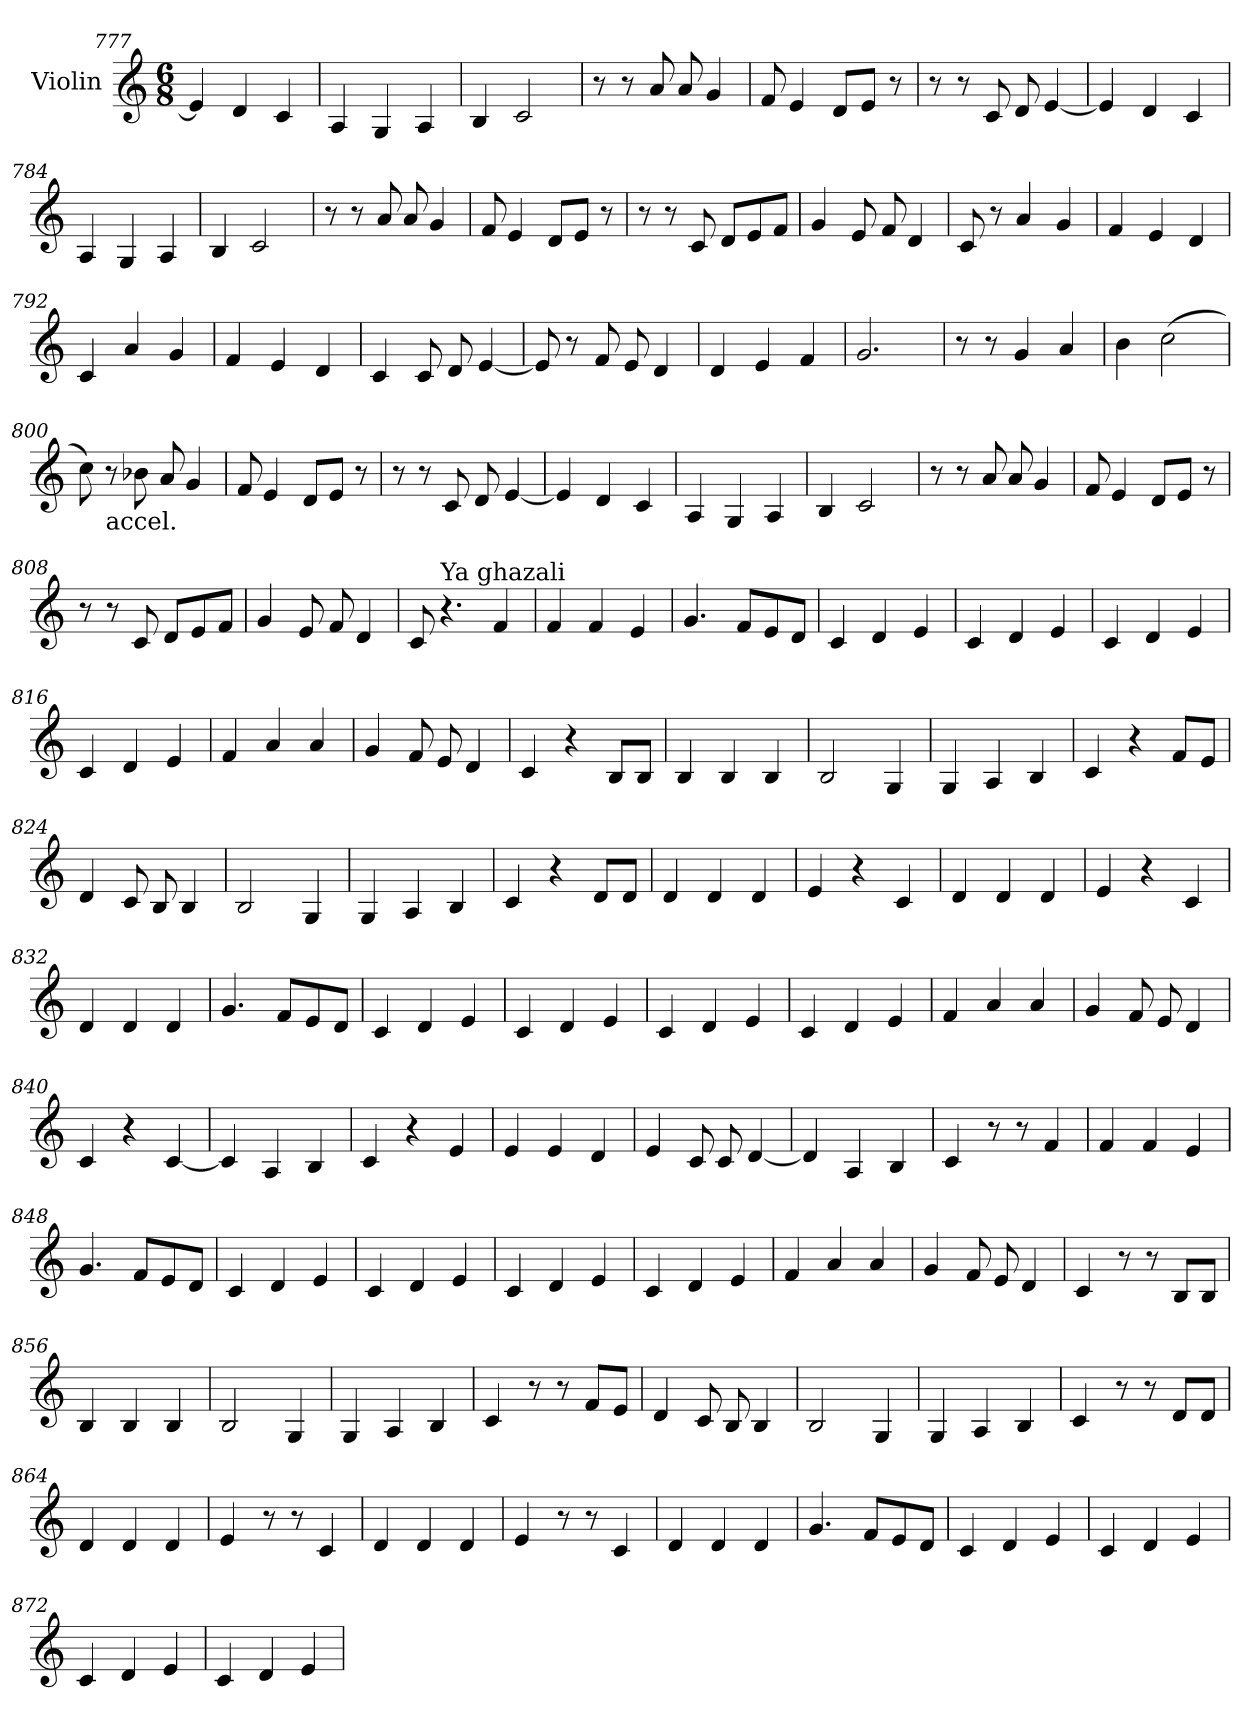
**kern
*part1
*staff1
*I"Violin
*clefG2
*k[]
*C:
*M6/8
=777
4e/]
4d/
4c/
!!LO:PB:g=z
=778
4A/
4G/
4A/
=779
4B/
2c/
=780
8r
8r
8a/
8a/
4g/
!!LO:PB:g=z
=781
8f/
4e/
8d/L
8e/J
8r
=782
8r
8r
8c/
8d/
[4e/
=783
4e/]
4d/
4c/
!!LO:PB:g=z
=784
4A/
4G/
4A/
=785
4B/
2c/
=786
8r
8r
8a/
8a/
4g/
!!LO:PB:g=z
=787
8f/
4e/
8d/L
8e/J
8r
=788
8r
8r
8c/
8d/L
8e/
8f/J
=789
4g/
8e/
8f/
4d/
!!LO:PB:g=z
=790
8c/
8r
4a/
4g/
=791
4f/
4e/
4d/
=792
4c/
4a/
4g/
=793
4f/
4e/
4d/
=794
4c/
8c/
8d/
[4e/
=795
8e/]
8r
8f/
8e/
4d/
!!LO:PB:g=z
=796
4d/
4e/
4f/
=797
2.g/
=798
8r
8r
4g/
4a/
=799
4b\
(2cc\
!!LO:PB:g=z
=800
8cc\)
!LO:TX:b:t=accel.
8r
8b-X\
8a/
4g/
=801
8f/
4e/
8d/L
8e/J
8r
=802
8r
8r
8c/
8d/
[4e/
!!LO:PB:g=z
=803
4e/]
4d/
4c/
=804
4A/
4G/
4A/
=805
4B/
2c/
=806
8r
8r
8a/
8a/
4g/
!!LO:PB:g=z
=807
8f/
4e/
8d/L
8e/J
8r
=808
8r
8r
8c/
8d/L
8e/
8f/J
=809
4g/
8e/
8f/
4d/
!!LO:PB:g=z
=810
*MM160
8c/
!LO:TX:a:t=Ya ghazali
4.r
4f/
=811
4f/
4f/
4e/
=812
4.g/
8f/L
8e/
8d/J
!!LO:PB:g=z
=813
4c/
4d/
4e/
=814
4c/
4d/
4e/
=815
4c/
4d/
4e/
=816
4c/
4d/
4e/
!!LO:PB:g=z
=817
4f/
4a/
4a/
=818
4g/
8f/
8e/
4d/
=819
4c/
4r
8B/L
8B/J
!!LO:PB:g=z
=820
4B/
4B/
4B/
=821
2B/
4G/
=822
4G/
4A/
4B/
=823
4c/
4r
8f/L
8e/J
!!LO:PB:g=z
=824
4d/
8c/
8B/
4B/
=825
2B/
4G/
=826
4G/
4A/
4B/
!!LO:PB:g=z
=827
4c/
4r
8d/L
8d/J
=828
4d/
4d/
4d/
=829
4e/
4r
4c/
=830
4d/
4d/
4d/
!!LO:PB:g=z
=831
4e/
4r
4c/
=832
4d/
4d/
4d/
=833
4.g/
8f/L
8e/
8d/J
!!LO:PB:g=z
=834
4c/
4d/
4e/
=835
4c/
4d/
4e/
=836
4c/
4d/
4e/
=837
4c/
4d/
4e/
!!LO:PB:g=z
=838
4f/
4a/
4a/
=839
4g/
8f/
8e/
4d/
=840
4c/
4r
[4c/
!!LO:PB:g=z
=841
4c/]
4A/
4B/
=842
4c/
4r
4e/
=843
4e/
4e/
4d/
=844
4e/
8c/
8c/
[4d/
!!LO:PB:g=z
=845
4d/]
4A/
4B/
=846
4c/
8r
8r
4f/
=847
4f/
4f/
4e/
=848
4.g/
8f/L
8e/
8d/J
=849
4c/
4d/
4e/
=850
4c/
4d/
4e/
!!LO:PB:g=z
=851
4c/
4d/
4e/
=852
4c/
4d/
4e/
=853
4f/
4a/
4a/
=854
4g/
8f/
8e/
4d/
!!LO:PB:g=z
=855
4c/
8r
8r
8B/L
8B/J
=856
4B/
4B/
4B/
=857
2B/
4G/
!!LO:PB:g=z
=858
4G/
4A/
4B/
=859
4c/
8r
8r
8f/L
8e/J
=860
4d/
8c/
8B/
4B/
=861
2B/
4G/
!!LO:PB:g=z
=862
4G/
4A/
4B/
=863
4c/
8r
8r
8d/L
8d/J
=864
4d/
4d/
4d/
!!LO:PB:g=z
=865
4e/
8r
8r
4c/
=866
4d/
4d/
4d/
=867
4e/
8r
8r
4c/
=868
4d/
4d/
4d/
!!LO:PB:g=z
=869
4.g/
8f/L
8e/
8d/J
=870
4c/
4d/
4e/
=871
4c/
4d/
4e/
!!LO:PB:g=z
=872
4c/
4d/
4e/
=873
4c/
4d/
4e/
=
*-
